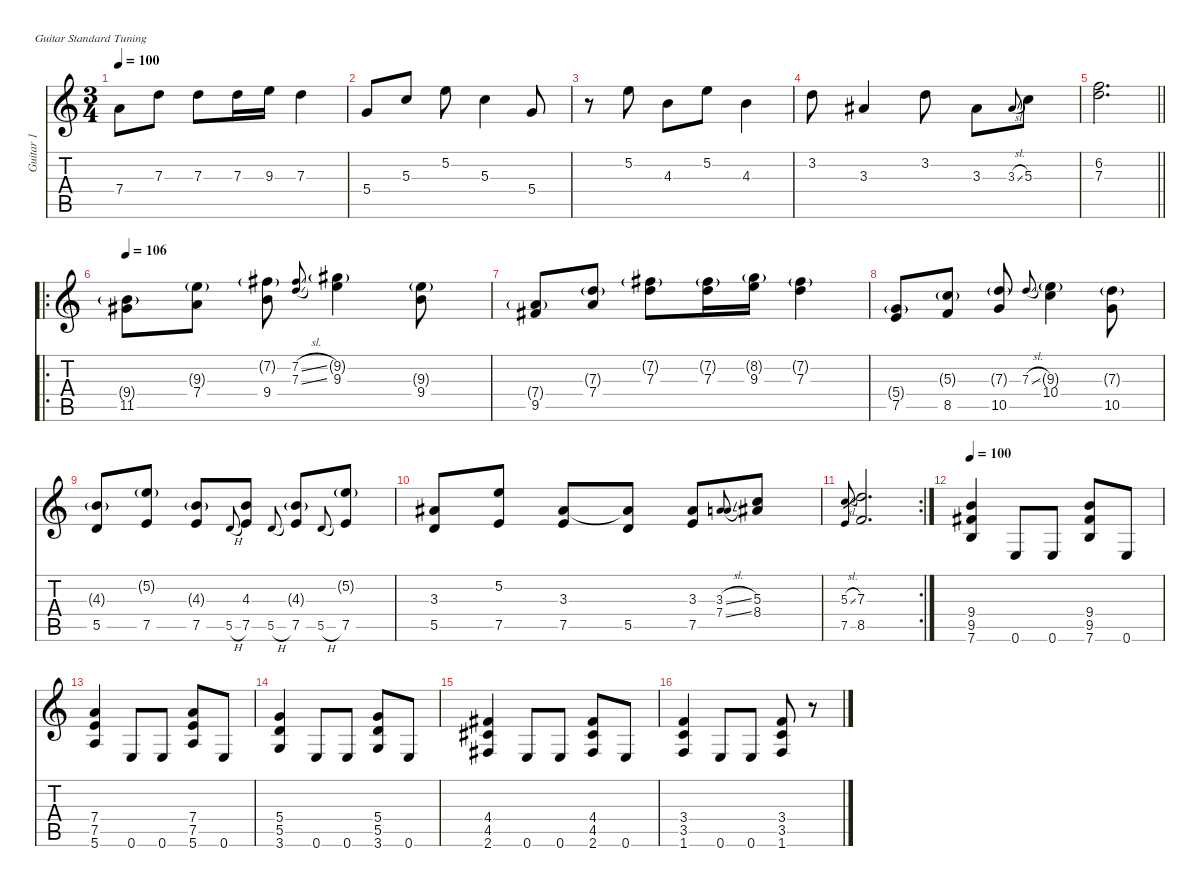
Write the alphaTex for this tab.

\defaultSystemsLayout 4
\hideDynamics
\bracketExtendMode nobrackets
\firstSystemTrackNameMode fullname
\otherSystemsTrackNameOrientation horizontal
\track ("Guitar 1" "dist.guit.") {instrument distortionguitar}
\staff {score tabs}
\tuning (E4 B3 G3 D3 A2 E2)
\ts (3 4)
\tempo 100
\clef g2
\ks c
7.4.8{dy f beam Down} 7.3.8{beam Down} 7.3.8{beam Down} 7.3.16{beam Down} 9.3.16{beam Down} 7.3.4{beam Down} |
5.4.8{beam Up} 5.3.8{beam Up} 5.2.8{beam Down} 5.3.4{beam Down} 5.4.8{beam Up} |
r.8{beam Down} 5.2.8{beam Down} 4.3.8{beam Down} 5.2.8{beam Down} 4.3.4{beam Down} |
3.2.8{beam Down} 3.3{acc #}.4{beam Up} 3.2.8{beam Down} 3.3{acc #}.8{beam Down} 3.3{sl acc #}.8{gr onbeat dy mf beam Up} 5.3.8{dy f beam Down} |
\barLineRight lightlight
(6.2 7.3).2{d beam Down} |
\ro
\tempo 106
(9.4{g} 11.5{acc #}).8{beam Down} (9.3{g} 7.4).8{beam Down} (7.2{g acc #} 9.4).8{beam Down} (7.2{sl acc #} 7.3{sl}).8{gr onbeat dy mf beam Up} (9.2{g acc #} 9.3).4{dy f beam Down} (9.3{g} 9.4).8{beam Down} |
(7.4{g} 9.5{acc #}).8{beam Up} (7.3{g} 7.4).8{beam Up} (7.2{g acc #} 7.3).8{beam Down} (7.2{g acc #} 7.3).16{beam Down} (8.2{g} 9.3).16{beam Down} (7.2{g acc #} 7.3).4{beam Down} |
(5.4{g} 7.5).8{beam Up} (5.3{g} 8.5).8{beam Up} (7.3{g} 10.5).8{beam Up} 7.3{sl}.8{gr onbeat dy p beam Up} (9.3{g} 10.4).4{dy f beam Down} (7.3{g} 10.5).8{beam Down} |
(4.3{g} 5.5).8{beam Up} (5.2{g} 7.5).8{beam Up} (4.3{g} 7.5).8{beam Up} 5.5{h}.8{gr onbeat dy mf beam Up} (4.3 7.5).8{dy f beam Up} 5.5{h}.8{gr onbeat dy mf beam Up} (4.3{g} 7.5).8{dy f beam Up} 5.5{h}.8{gr onbeat dy mf beam Up} (5.2{g} 7.5).8{dy f beam Up} |
(3.3{acc #} 5.5).8{beam Up} (5.2 7.5).8{beam Up} (3.3{acc #} 7.5).8{beam Up} (3.3{t acc #} 5.5).8{beam Up} (3.3{acc #} 7.5).8{beam Up} (3.3{sl acc #} 7.4{sl}).8{gr onbeat dy mf beam Up} (5.3 8.4{acc #}).8{dy f beam Up} |
\rc 2
(5.3{sl} 7.5).8{gr dy mf beam Up} (7.3 8.5).2{d dy f beam Up} |
\tempo 100
(9.4 9.5{acc #} 7.6).4{beam Up} 0.6.8{beam Up} 0.6.8{beam Up} (9.4 9.5{acc #} 7.6).8{beam Up} 0.6.8{beam Up} |
(7.4 7.5 5.6).4{beam Up} 0.6.8{beam Up} 0.6.8{beam Up} (7.4 7.5 5.6).8{beam Up} 0.6.8{beam Up} |
(5.4 5.5 3.6).4{beam Up} 0.6.8{beam Up} 0.6.8{beam Up} (5.4 5.5 3.6).8{beam Up} 0.6.8{beam Up} |
(4.4{acc #} 4.5{acc #} 2.6{acc #}).4{beam Up} 0.6.8{beam Up} 0.6.8{beam Up} (4.4{acc #} 4.5{acc #} 2.6{acc #}).8{beam Up} 0.6.8{beam Up} |
(3.4 3.5 1.6).4{beam Up} 0.6.8{beam Up} 0.6.8{beam Up} (3.4 3.5 1.6).8{beam Up} r.8{beam Up}
